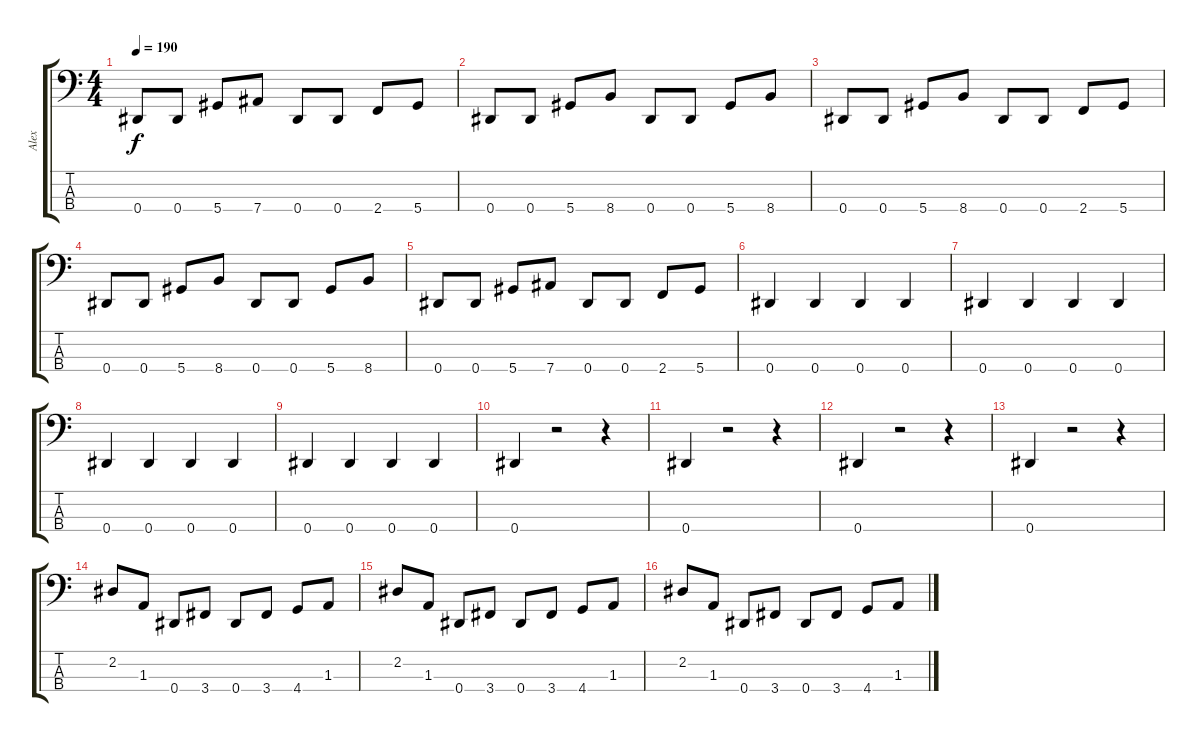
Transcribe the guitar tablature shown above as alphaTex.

\track ("Alex" "Alex") {instrument electricbassfinger}
\staff {score tabs}
\tuning (Gb2 Db2 Ab1 Eb1) {hide}
\ts (4 4)
\tempo 190
\clef f4
\ks c
0.4.8{dy f} 0.4.8 5.4.8 7.4.8 0.4.8 0.4.8 2.4.8 5.4.8 |
0.4.8 0.4.8 5.4.8 8.4.8 0.4.8 0.4.8 5.4.8 8.4.8 |
0.4.8 0.4.8 5.4.8 8.4.8 0.4.8 0.4.8 2.4.8 5.4.8 |
0.4.8 0.4.8 5.4.8 8.4.8 0.4.8 0.4.8 5.4.8 8.4.8 |
0.4.8 0.4.8 5.4.8 7.4.8 0.4.8 0.4.8 2.4.8 5.4.8 |
0.4.4 0.4.4 0.4.4 0.4.4 |
0.4.4 0.4.4 0.4.4 0.4.4 |
0.4.4 0.4.4 0.4.4 0.4.4 |
0.4.4 0.4.4 0.4.4 0.4.4 |
0.4.4 r.2 r.4 |
0.4.4 r.2 r.4 |
0.4.4 r.2 r.4 |
0.4.4 r.2 r.4 |
2.2.8 1.3.8 0.4.8 3.4.8 0.4.8 3.4.8 4.4.8 1.3.8 |
2.2.8 1.3.8 0.4.8 3.4.8 0.4.8 3.4.8 4.4.8 1.3.8 |
2.2.8 1.3.8 0.4.8 3.4.8 0.4.8 3.4.8 4.4.8 1.3.8
